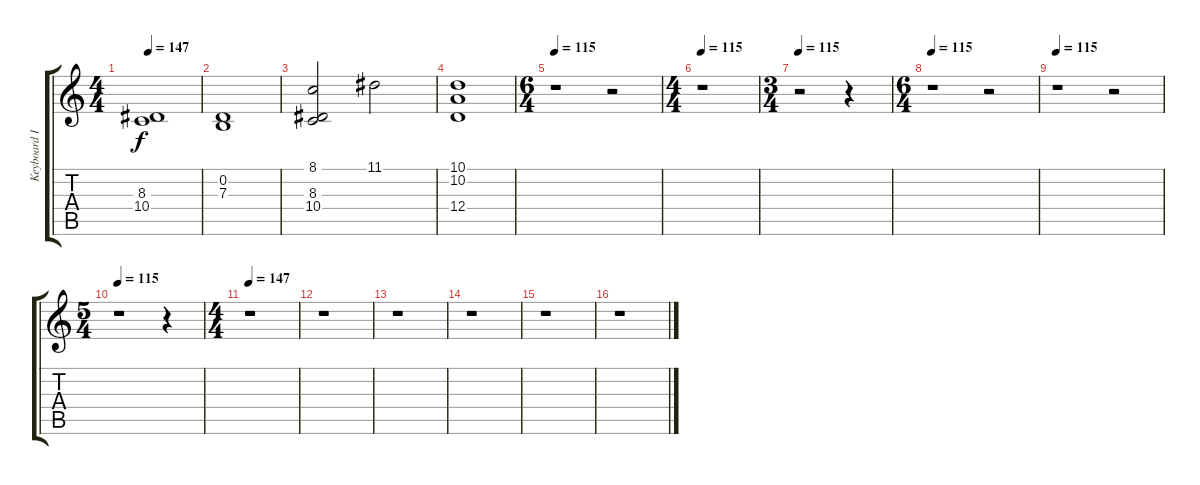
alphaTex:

\track ("Keyboard II" "Keyboard I") {instrument synthstrings1}
\staff {score tabs}
\tuning (E4 B3 G3 D3 A2 E2) {hide}
\ts (4 4)
\tempo 147
\clef g2
\ks c
(8.3 10.4).1{dy f} |
(0.2 7.3).1 |
(8.1 8.3 10.4).2 11.1.2 |
(10.1 10.2 12.4).1 |
\ts (6 4)
\tempo 115
r.1 r.2 |
\ts (4 4)
\tempo 115
r.1 |
\ts (3 4)
\tempo 115
r.2 r.4 |
\ts (6 4)
\tempo 115
r.1 r.2 |
\tempo 115
r.1 r.2 |
\ts (5 4)
\tempo 115
r.1 r.4 |
\ts (4 4)
\tempo 147
r.1 |
r.1 |
r.1 |
r.1 |
r.1 |
r.1
